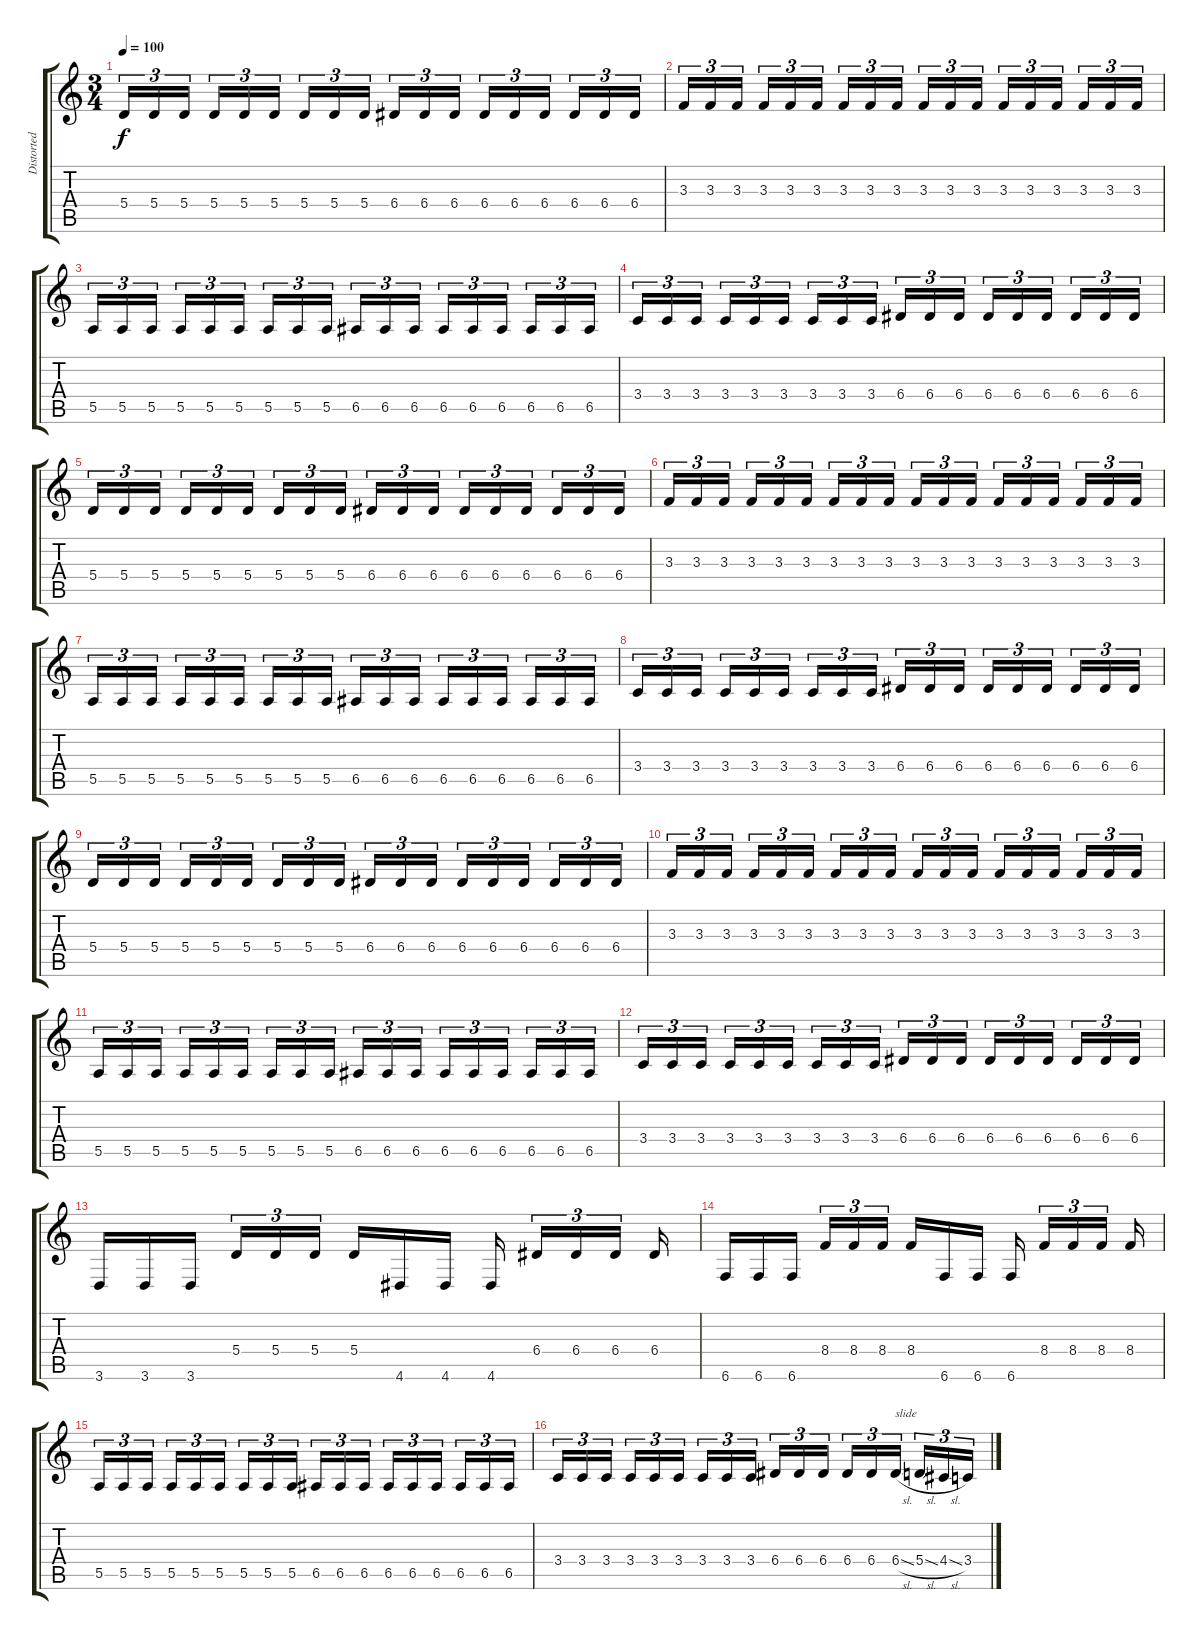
\track ("Distorted Guitar 2" "Distorted ") {instrument distortionguitar}
\staff {score tabs}
\tuning (B3 Gb3 D3 A2 E2 B1) {hide}
\ts (3 4)
\tempo 100
\clef g2
\ks c
5.4.16{tu (3 2) dy f} 5.4.16{tu (3 2)} 5.4.16{tu (3 2) beam splitsecondary} 5.4.16{tu (3 2)} 5.4.16{tu (3 2)} 5.4.16{tu (3 2)} 5.4.16{tu (3 2)} 5.4.16{tu (3 2)} 5.4.16{tu (3 2) beam splitsecondary} 6.4.16{tu (3 2)} 6.4.16{tu (3 2)} 6.4.16{tu (3 2)} 6.4.16{tu (3 2)} 6.4.16{tu (3 2)} 6.4.16{tu (3 2) beam splitsecondary} 6.4.16{tu (3 2)} 6.4.16{tu (3 2)} 6.4.16{tu (3 2)} |
3.3.16{tu (3 2)} 3.3.16{tu (3 2)} 3.3.16{tu (3 2) beam splitsecondary} 3.3.16{tu (3 2)} 3.3.16{tu (3 2)} 3.3.16{tu (3 2)} 3.3.16{tu (3 2)} 3.3.16{tu (3 2)} 3.3.16{tu (3 2) beam splitsecondary} 3.3.16{tu (3 2)} 3.3.16{tu (3 2)} 3.3.16{tu (3 2)} 3.3.16{tu (3 2)} 3.3.16{tu (3 2)} 3.3.16{tu (3 2) beam splitsecondary} 3.3.16{tu (3 2)} 3.3.16{tu (3 2)} 3.3.16{tu (3 2)} |
5.5.16{tu (3 2)} 5.5.16{tu (3 2)} 5.5.16{tu (3 2) beam splitsecondary} 5.5.16{tu (3 2)} 5.5.16{tu (3 2)} 5.5.16{tu (3 2)} 5.5.16{tu (3 2)} 5.5.16{tu (3 2)} 5.5.16{tu (3 2) beam splitsecondary} 6.5.16{tu (3 2)} 6.5.16{tu (3 2)} 6.5.16{tu (3 2)} 6.5.16{tu (3 2)} 6.5.16{tu (3 2)} 6.5.16{tu (3 2) beam splitsecondary} 6.5.16{tu (3 2)} 6.5.16{tu (3 2)} 6.5.16{tu (3 2)} |
3.4.16{tu (3 2)} 3.4.16{tu (3 2)} 3.4.16{tu (3 2) beam splitsecondary} 3.4.16{tu (3 2)} 3.4.16{tu (3 2)} 3.4.16{tu (3 2)} 3.4.16{tu (3 2)} 3.4.16{tu (3 2)} 3.4.16{tu (3 2) beam splitsecondary} 6.4.16{tu (3 2)} 6.4.16{tu (3 2)} 6.4.16{tu (3 2)} 6.4.16{tu (3 2)} 6.4.16{tu (3 2)} 6.4.16{tu (3 2) beam splitsecondary} 6.4.16{tu (3 2)} 6.4.16{tu (3 2)} 6.4.16{tu (3 2)} |
5.4.16{tu (3 2)} 5.4.16{tu (3 2)} 5.4.16{tu (3 2) beam splitsecondary} 5.4.16{tu (3 2)} 5.4.16{tu (3 2)} 5.4.16{tu (3 2)} 5.4.16{tu (3 2)} 5.4.16{tu (3 2)} 5.4.16{tu (3 2) beam splitsecondary} 6.4.16{tu (3 2)} 6.4.16{tu (3 2)} 6.4.16{tu (3 2)} 6.4.16{tu (3 2)} 6.4.16{tu (3 2)} 6.4.16{tu (3 2) beam splitsecondary} 6.4.16{tu (3 2)} 6.4.16{tu (3 2)} 6.4.16{tu (3 2)} |
3.3.16{tu (3 2)} 3.3.16{tu (3 2)} 3.3.16{tu (3 2) beam splitsecondary} 3.3.16{tu (3 2)} 3.3.16{tu (3 2)} 3.3.16{tu (3 2)} 3.3.16{tu (3 2)} 3.3.16{tu (3 2)} 3.3.16{tu (3 2) beam splitsecondary} 3.3.16{tu (3 2)} 3.3.16{tu (3 2)} 3.3.16{tu (3 2)} 3.3.16{tu (3 2)} 3.3.16{tu (3 2)} 3.3.16{tu (3 2) beam splitsecondary} 3.3.16{tu (3 2)} 3.3.16{tu (3 2)} 3.3.16{tu (3 2)} |
5.5.16{tu (3 2)} 5.5.16{tu (3 2)} 5.5.16{tu (3 2) beam splitsecondary} 5.5.16{tu (3 2)} 5.5.16{tu (3 2)} 5.5.16{tu (3 2)} 5.5.16{tu (3 2)} 5.5.16{tu (3 2)} 5.5.16{tu (3 2) beam splitsecondary} 6.5.16{tu (3 2)} 6.5.16{tu (3 2)} 6.5.16{tu (3 2)} 6.5.16{tu (3 2)} 6.5.16{tu (3 2)} 6.5.16{tu (3 2) beam splitsecondary} 6.5.16{tu (3 2)} 6.5.16{tu (3 2)} 6.5.16{tu (3 2)} |
3.4.16{tu (3 2)} 3.4.16{tu (3 2)} 3.4.16{tu (3 2) beam splitsecondary} 3.4.16{tu (3 2)} 3.4.16{tu (3 2)} 3.4.16{tu (3 2)} 3.4.16{tu (3 2)} 3.4.16{tu (3 2)} 3.4.16{tu (3 2) beam splitsecondary} 6.4.16{tu (3 2)} 6.4.16{tu (3 2)} 6.4.16{tu (3 2)} 6.4.16{tu (3 2)} 6.4.16{tu (3 2)} 6.4.16{tu (3 2) beam splitsecondary} 6.4.16{tu (3 2)} 6.4.16{tu (3 2)} 6.4.16{tu (3 2)} |
5.4.16{tu (3 2)} 5.4.16{tu (3 2)} 5.4.16{tu (3 2) beam splitsecondary} 5.4.16{tu (3 2)} 5.4.16{tu (3 2)} 5.4.16{tu (3 2)} 5.4.16{tu (3 2)} 5.4.16{tu (3 2)} 5.4.16{tu (3 2) beam splitsecondary} 6.4.16{tu (3 2)} 6.4.16{tu (3 2)} 6.4.16{tu (3 2)} 6.4.16{tu (3 2)} 6.4.16{tu (3 2)} 6.4.16{tu (3 2) beam splitsecondary} 6.4.16{tu (3 2)} 6.4.16{tu (3 2)} 6.4.16{tu (3 2)} |
3.3.16{tu (3 2)} 3.3.16{tu (3 2)} 3.3.16{tu (3 2) beam splitsecondary} 3.3.16{tu (3 2)} 3.3.16{tu (3 2)} 3.3.16{tu (3 2)} 3.3.16{tu (3 2)} 3.3.16{tu (3 2)} 3.3.16{tu (3 2) beam splitsecondary} 3.3.16{tu (3 2)} 3.3.16{tu (3 2)} 3.3.16{tu (3 2)} 3.3.16{tu (3 2)} 3.3.16{tu (3 2)} 3.3.16{tu (3 2) beam splitsecondary} 3.3.16{tu (3 2)} 3.3.16{tu (3 2)} 3.3.16{tu (3 2)} |
5.5.16{tu (3 2)} 5.5.16{tu (3 2)} 5.5.16{tu (3 2) beam splitsecondary} 5.5.16{tu (3 2)} 5.5.16{tu (3 2)} 5.5.16{tu (3 2)} 5.5.16{tu (3 2)} 5.5.16{tu (3 2)} 5.5.16{tu (3 2) beam splitsecondary} 6.5.16{tu (3 2)} 6.5.16{tu (3 2)} 6.5.16{tu (3 2)} 6.5.16{tu (3 2)} 6.5.16{tu (3 2)} 6.5.16{tu (3 2) beam splitsecondary} 6.5.16{tu (3 2)} 6.5.16{tu (3 2)} 6.5.16{tu (3 2)} |
3.4.16{tu (3 2)} 3.4.16{tu (3 2)} 3.4.16{tu (3 2) beam splitsecondary} 3.4.16{tu (3 2)} 3.4.16{tu (3 2)} 3.4.16{tu (3 2)} 3.4.16{tu (3 2)} 3.4.16{tu (3 2)} 3.4.16{tu (3 2) beam splitsecondary} 6.4.16{tu (3 2)} 6.4.16{tu (3 2)} 6.4.16{tu (3 2)} 6.4.16{tu (3 2)} 6.4.16{tu (3 2)} 6.4.16{tu (3 2) beam splitsecondary} 6.4.16{tu (3 2)} 6.4.16{tu (3 2)} 6.4.16{tu (3 2)} |
3.6.16 3.6.16 3.6.16{beam splitsecondary} 5.4.16{tu (3 2)} 5.4.16{tu (3 2)} 5.4.16{tu (3 2) beam splitsecondary} 5.4.16 4.6.16 4.6.16 4.6.16{beam splitsecondary} 6.4.16{tu (3 2)} 6.4.16{tu (3 2)} 6.4.16{tu (3 2) beam splitsecondary} 6.4.16 |
6.6.16 6.6.16 6.6.16{beam splitsecondary} 8.4.16{tu (3 2)} 8.4.16{tu (3 2)} 8.4.16{tu (3 2) beam splitsecondary} 8.4.16 6.6.16 6.6.16 6.6.16{beam splitsecondary} 8.4.16{tu (3 2)} 8.4.16{tu (3 2)} 8.4.16{tu (3 2) beam splitsecondary} 8.4.16 |
5.5.16{tu (3 2)} 5.5.16{tu (3 2)} 5.5.16{tu (3 2) beam splitsecondary} 5.5.16{tu (3 2)} 5.5.16{tu (3 2)} 5.5.16{tu (3 2)} 5.5.16{tu (3 2)} 5.5.16{tu (3 2)} 5.5.16{tu (3 2) beam splitsecondary} 6.5.16{tu (3 2)} 6.5.16{tu (3 2)} 6.5.16{tu (3 2)} 6.5.16{tu (3 2)} 6.5.16{tu (3 2)} 6.5.16{tu (3 2) beam splitsecondary} 6.5.16{tu (3 2)} 6.5.16{tu (3 2)} 6.5.16{tu (3 2)} |
3.4.16{tu (3 2)} 3.4.16{tu (3 2)} 3.4.16{tu (3 2) beam splitsecondary} 3.4.16{tu (3 2)} 3.4.16{tu (3 2)} 3.4.16{tu (3 2)} 3.4.16{tu (3 2)} 3.4.16{tu (3 2)} 3.4.16{tu (3 2) beam splitsecondary} 6.4.16{tu (3 2)} 6.4.16{tu (3 2)} 6.4.16{tu (3 2)} 6.4.16{tu (3 2)} 6.4.16{tu (3 2)} 6.4{sl}.16{tu (3 2) txt "slide" beam splitsecondary} 5.4{sl}.16{tu (3 2)} 4.4{sl}.16{tu (3 2)} 3.4.16{tu (3 2)}
